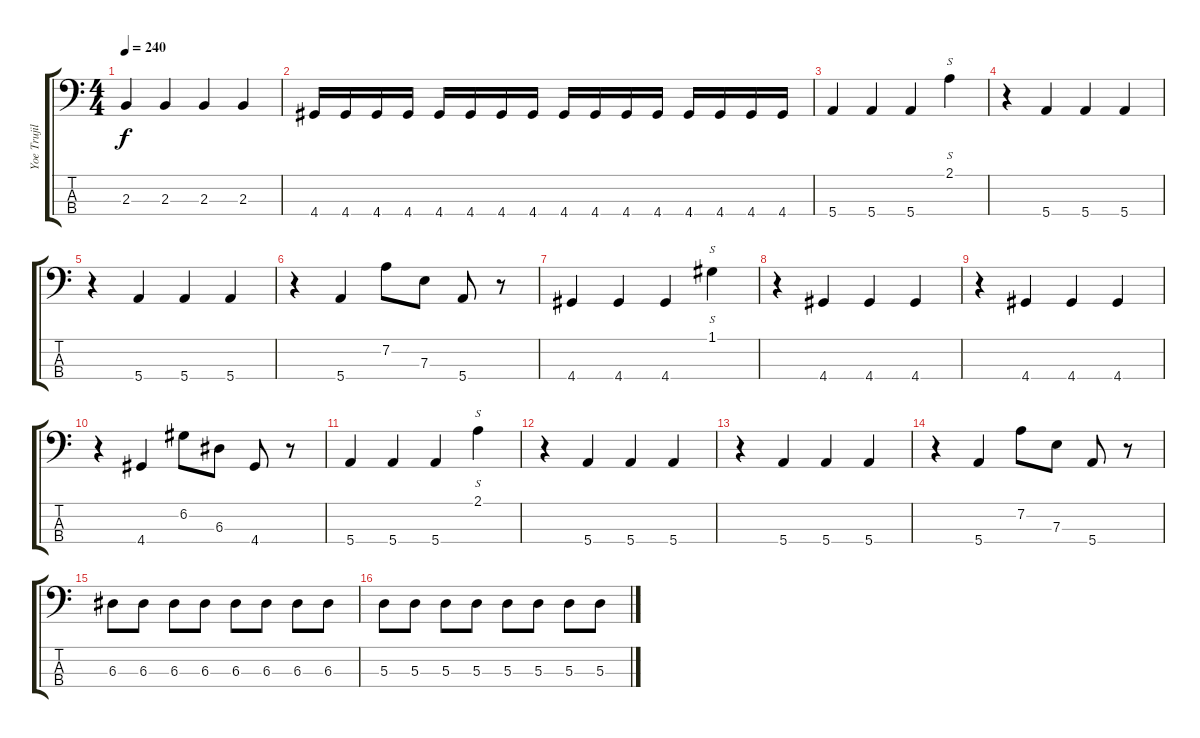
\track ("Yoe Trujilo" "Yoe Trujil") {instrument slapbass1}
\staff {score tabs}
\tuning (G2 D2 A1 E1) {hide}
\ts (4 4)
\tempo 240
\clef f4
\ks c
2.3.4{dy f} 2.3.4 2.3.4 2.3.4 |
4.4.16 4.4.16 4.4.16 4.4.16 4.4.16 4.4.16 4.4.16 4.4.16 4.4.16 4.4.16 4.4.16 4.4.16 4.4.16 4.4.16 4.4.16 4.4.16 |
5.4.4 5.4.4 5.4.4 2.1.4{s} |
r.4 5.4.4 5.4.4 5.4.4 |
r.4 5.4.4 5.4.4 5.4.4 |
r.4 5.4.4 7.2.8 7.3.8 5.4.8 r.8 |
4.4.4 4.4.4 4.4.4 1.1.4{s} |
r.4 4.4.4 4.4.4 4.4.4 |
r.4 4.4.4 4.4.4 4.4.4 |
r.4 4.4.4 6.2.8 6.3.8 4.4.8 r.8 |
5.4.4 5.4.4 5.4.4 2.1.4{s} |
r.4 5.4.4 5.4.4 5.4.4 |
r.4 5.4.4 5.4.4 5.4.4 |
r.4 5.4.4 7.2.8 7.3.8 5.4.8 r.8 |
6.3.8 6.3.8 6.3.8 6.3.8 6.3.8 6.3.8 6.3.8 6.3.8 |
5.3.8 5.3.8 5.3.8 5.3.8 5.3.8 5.3.8 5.3.8 5.3.8
